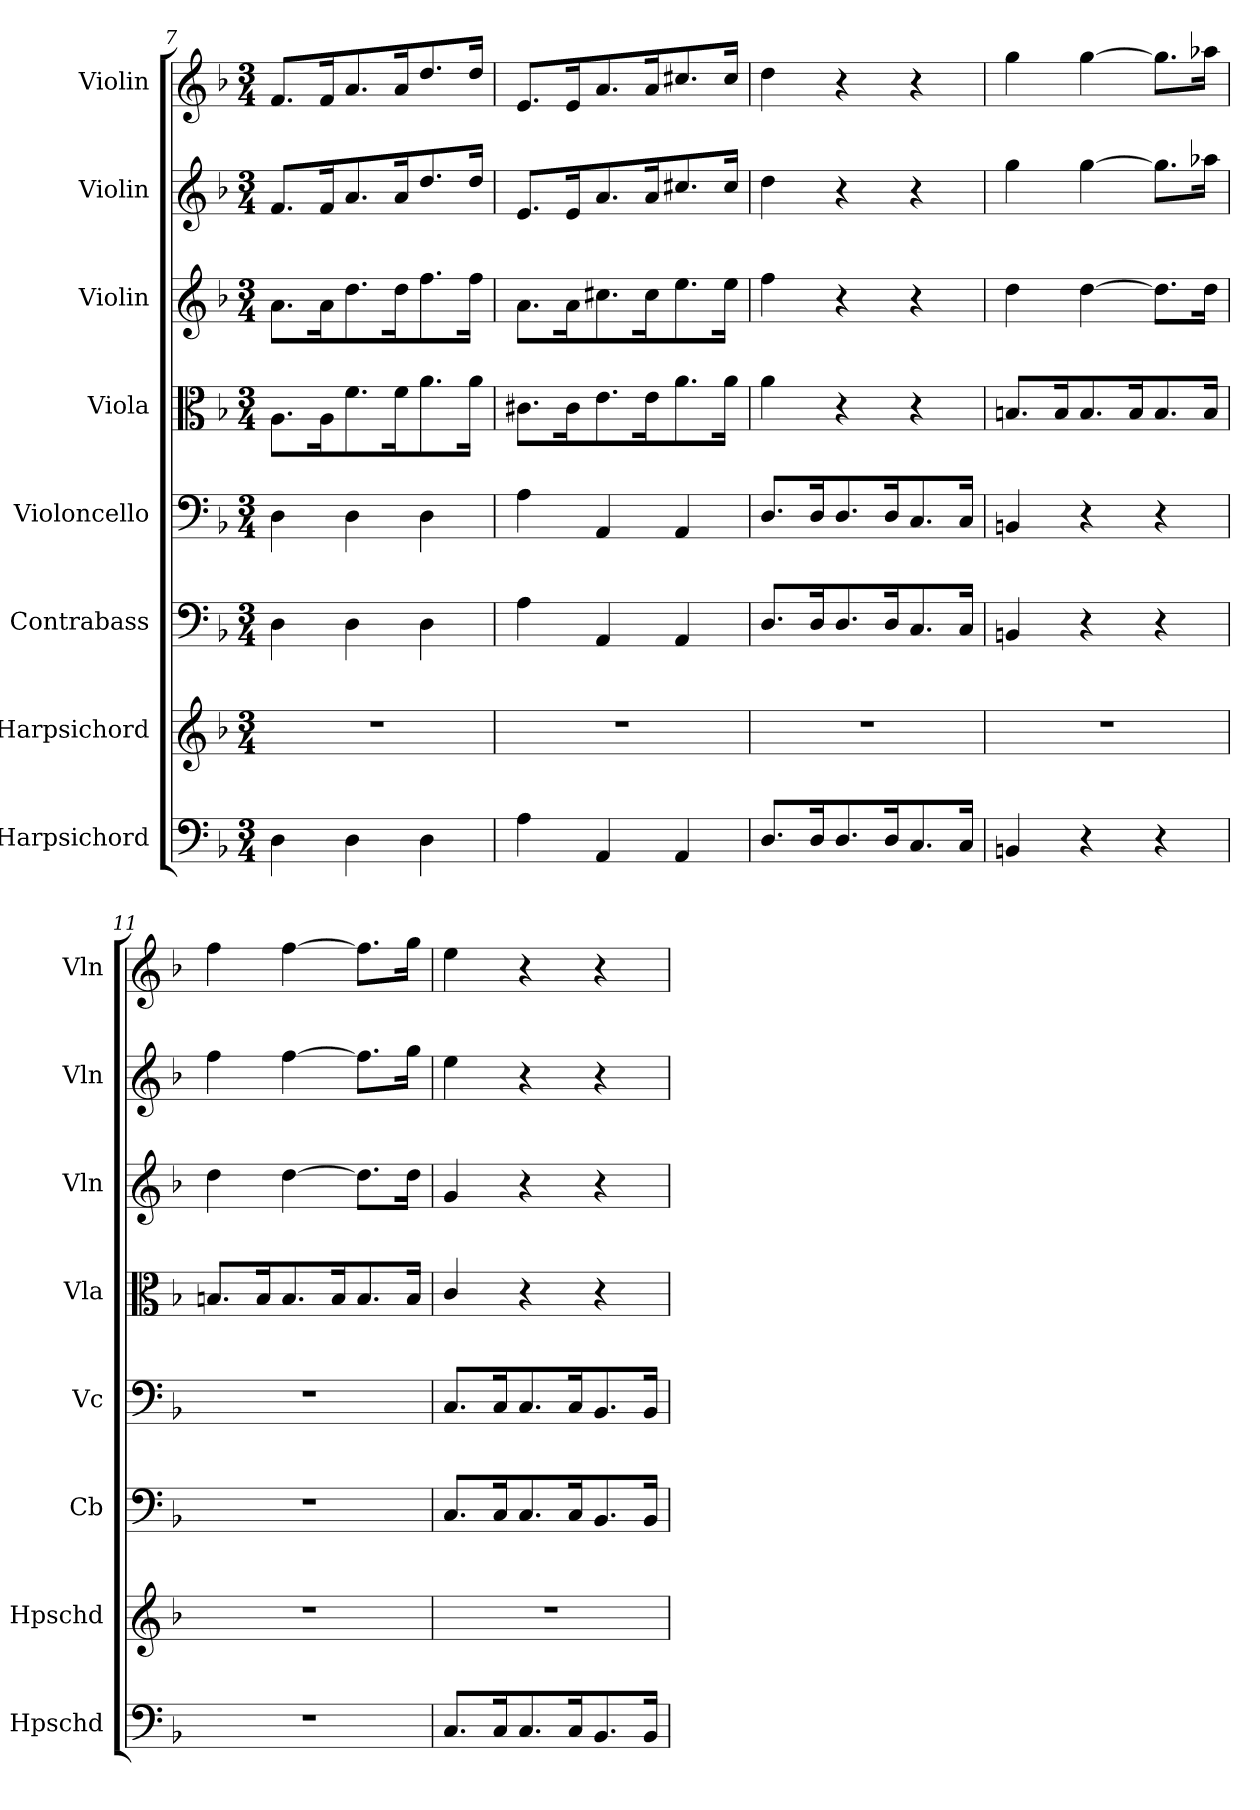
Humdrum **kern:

**kern	**kern	**kern	**kern	**kern	**kern	**kern	**kern
*part8	*part7	*part6	*part5	*part4	*part3	*part2	*part1
*staff8	*staff7	*staff6	*staff5	*staff4	*staff3	*staff2	*staff1
*I"Harpsichord	*I"Harpsichord	*I"Contrabass	*I"Violoncello	*I"Viola	*I"Violin	*I"Violin	*I"Violin
*I'Hpschd	*I'Hpschd	*I'Cb	*I'Vc	*I'Vla	*I'Vln	*I'Vln	*I'Vln
*clefF4	*clefG2	*clefF4	*clefF4	*clefC3	*clefG2	*clefG2	*clefG2
*k[b-]	*k[b-]	*k[b-]	*k[b-]	*k[b-]	*k[b-]	*k[b-]	*k[b-]
*M3/4	*M3/4	*M3/4	*M3/4	*M3/4	*M3/4	*M3/4	*M3/4
=7	=7	=7	=7	=7	=7	=7	=7
4D\	2.r	4D\	4D\	8.A\L	8.a\L	8.f/L	8.f/L
.	.	.	.	16A\K	16a\K	16f/K	16f/K
4D\	.	4D\	4D\	8.f\	8.dd\	8.a/	8.a/
.	.	.	.	16f\K	16dd\K	16a/K	16a/K
4D\	.	4D\	4D\	8.a\	8.ff\	8.dd/	8.dd/
.	.	.	.	16a\Jk	16ff\Jk	16dd/Jk	16dd/Jk
=8	=8	=8	=8	=8	=8	=8	=8
4A\	2.r	4A\	4A\	8.c#X\L	8.a\L	8.e/L	8.e/L
.	.	.	.	16c#\K	16a\K	16e/K	16e/K
4AA/	.	4AA/	4AA/	8.e\	8.cc#X\	8.a/	8.a/
.	.	.	.	16e\K	16cc#\K	16a/K	16a/K
4AA/	.	4AA/	4AA/	8.a\	8.ee\	8.cc#X/	8.cc#X/
.	.	.	.	16a\Jk	16ee\Jk	16cc#/Jk	16cc#/Jk
=9	=9	=9	=9	=9	=9	=9	=9
8.D/L	2.r	8.D/L	8.D/L	4a\	4ff\	4dd\	4dd\
16D/K	.	16D/K	16D/K	.	.	.	.
8.D/	.	8.D/	8.D/	4r	4r	4r	4r
16D/K	.	16D/K	16D/K	.	.	.	.
8.C/	.	8.C/	8.C/	4r	4r	4r	4r
16C/Jk	.	16C/Jk	16C/Jk	.	.	.	.
=10	=10	=10	=10	=10	=10	=10	=10
4BBn/	2.r	4BBn/	4BBn/	8.Bn/L	4dd\	4gg\	4gg\
.	.	.	.	16B/K	.	.	.
4r	.	4r	4r	8.B/	[4dd\	[4gg\	[4gg\
.	.	.	.	16B/K	.	.	.
4r	.	4r	4r	8.B/	8.dd\L]	8.gg\L]	8.gg\L]
.	.	.	.	16B/Jk	16dd\Jk	16aa-X\Jk	16aa-X\Jk
=11	=11	=11	=11	=11	=11	=11	=11
2.r	2.r	2.r	2.r	8.Bn/L	4dd\	4ff\	4ff\
.	.	.	.	16B/K	.	.	.
.	.	.	.	8.B/	[4dd\	[4ff\	[4ff\
.	.	.	.	16B/K	.	.	.
.	.	.	.	8.B/	8.dd\L]	8.ff\L]	8.ff\L]
.	.	.	.	16B/Jk	16dd\Jk	16gg\Jk	16gg\Jk
=12	=12	=12	=12	=12	=12	=12	=12
8.C/L	2.r	8.C/L	8.C/L	4c/	4g/	4ee\	4ee\
16C/K	.	16C/K	16C/K	.	.	.	.
8.C/	.	8.C/	8.C/	4r	4r	4r	4r
16C/K	.	16C/K	16C/K	.	.	.	.
8.BB-/	.	8.BB-/	8.BB-/	4r	4r	4r	4r
16BB-/Jk	.	16BB-/Jk	16BB-/Jk	.	.	.	.
=	=	=	=	=	=	=	=
*-	*-	*-	*-	*-	*-	*-	*-
